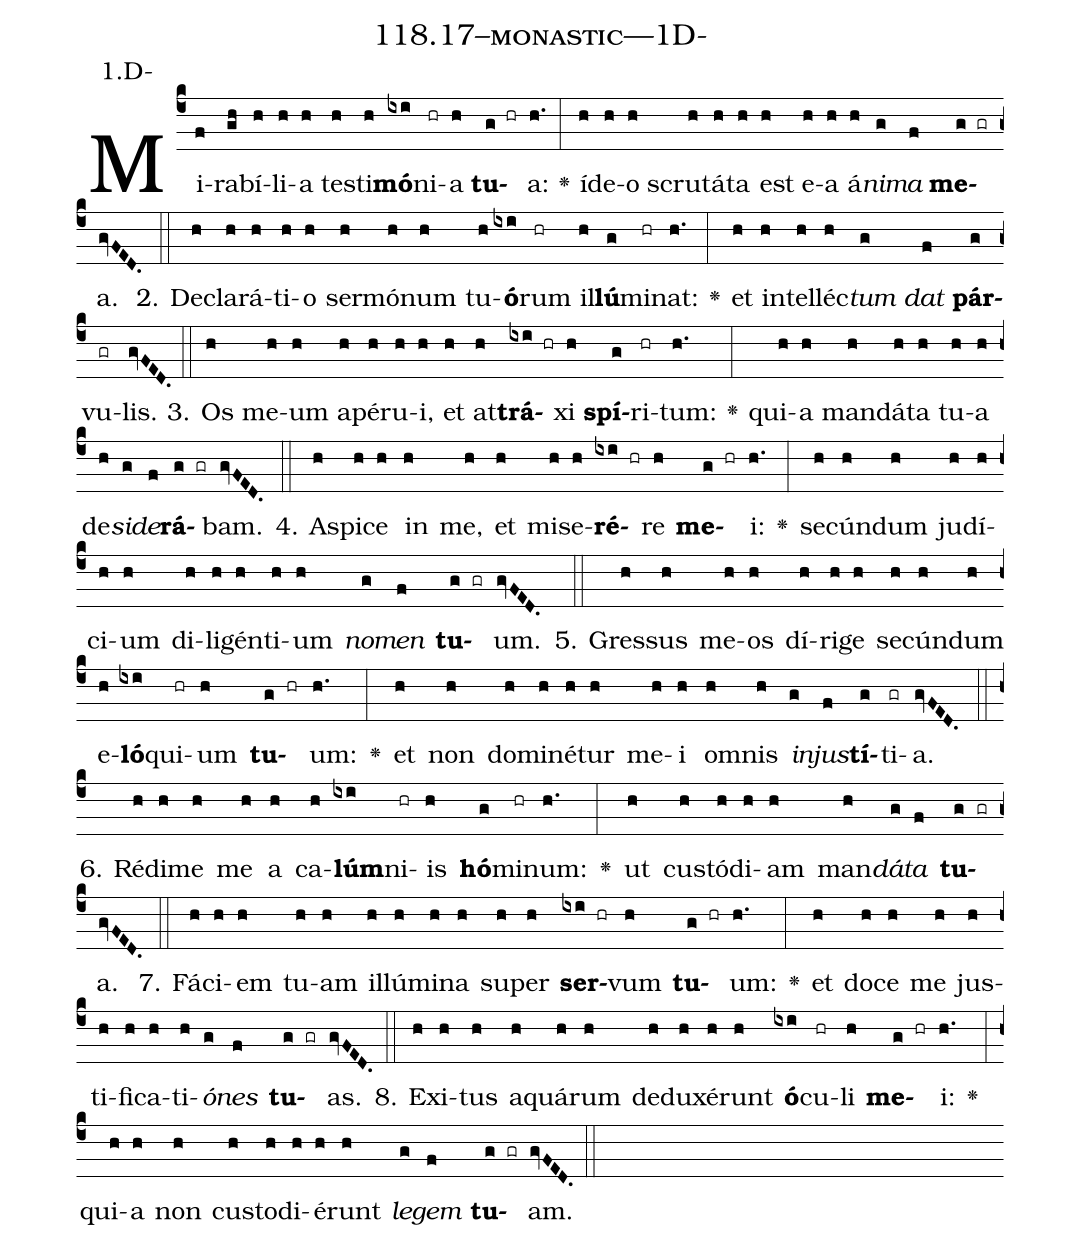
name: 118.17--monastic---1D-;
annotation: 1.D-;
%%
(c4)Mi(f)ra(gh)bí(h)li(h)a(h) tes(h)ti(h)<b>mó</b>(ixi)ni(hr)a(h) <b>tu</b>(g hr)a:(h.) <v>\greheightstar</v>(:) íd(h)e(h)o(h) scru(h)tá(h)ta(h) est(h) e(h)a(h) á(h)<i>ni</i>(g)<i>ma</i>(f) <b>me</b>(g gr)a.(gvFED.) (::)
2. De(h)cla(h)rá(h)ti(h)o(h) ser(h)mó(h)num(h) tu(h)<b>ó</b>(ixi)rum(hr) il(h)<b>lú</b>(g)mi(hr)nat:(h.) <v>\greheightstar</v>(:) et(h) in(h)tel(h)léc(h)<i>tum</i>(g) <i>dat</i>(f) <b>pár</b>(g)vu(gr)lis.(gvFED.) (::)
3. Os(h) me(h)um(h) a(h)pé(h)ru(h)i,(h) et(h) at(h)<b>trá</b>(ixi hr)xi(h) <b>spí</b>(g)ri(hr)tum:(h.) <v>\greheightstar</v>(:) qui(h)a(h) man(h)dá(h)ta(h) tu(h)a(h) de(h)<i>si</i>(g)<i>de</i>(f)<b>rá</b>(g gr)bam.(gvFED.) (::)
4. A(h)spi(h)ce(h) in(h) me,(h) et(h) mi(h)se(h)<b>ré</b>(ixi hr)re(h) <b>me</b>(g hr)i:(h.) <v>\greheightstar</v>(:) se(h)cún(h)dum(h) ju(h)dí(h)ci(h)um(h) di(h)li(h)gén(h)ti(h)um(h) <i>no</i>(g)<i>men</i>(f) <b>tu</b>(g gr)um.(gvFED.) (::)
5. Gres(h)sus(h) me(h)os(h) dí(h)ri(h)ge(h) se(h)cún(h)dum(h) e(h)<b>ló</b>(ixi)qui(hr)um(h) <b>tu</b>(g hr)um:(h.) <v>\greheightstar</v>(:) et(h) non(h) do(h)mi(h)né(h)tur(h) me(h)i(h) om(h)nis(h) <i>in</i>(g)<i>jus</i>(f)<b>tí</b>(g)ti(gr)a.(gvFED.) (::)
6. Réd(h)i(h)me(h) me(h) a(h) ca(h)<b>lúm</b>(ixi)ni(hr)is(h) <b>hó</b>(g)mi(hr)num:(h.) <v>\greheightstar</v>(:) ut(h) cus(h)tó(h)di(h)am(h) man(h)<i>dá</i>(g)<i>ta</i>(f) <b>tu</b>(g gr)a.(gvFED.) (::)
7. Fá(h)ci(h)em(h) tu(h)am(h) il(h)lú(h)mi(h)na(h) su(h)per(h) <b>ser</b>(ixi hr)vum(h) <b>tu</b>(g hr)um:(h.) <v>\greheightstar</v>(:) et(h) do(h)ce(h) me(h) jus(h)ti(h)fi(h)ca(h)ti(h)<i>ó</i>(g)<i>nes</i>(f) <b>tu</b>(g gr)as.(gvFED.) (::)
8. Ex(h)i(h)tus(h) a(h)quá(h)rum(h) de(h)du(h)xé(h)runt(h) <b>ó</b>(ixi)cu(hr)li(h) <b>me</b>(g hr)i:(h.) <v>\greheightstar</v>(:) qui(h)a(h) non(h) cus(h)to(h)di(h)é(h)runt(h) <i>le</i>(g)<i>gem</i>(f) <b>tu</b>(g gr)am.(gvFED.) (::)
